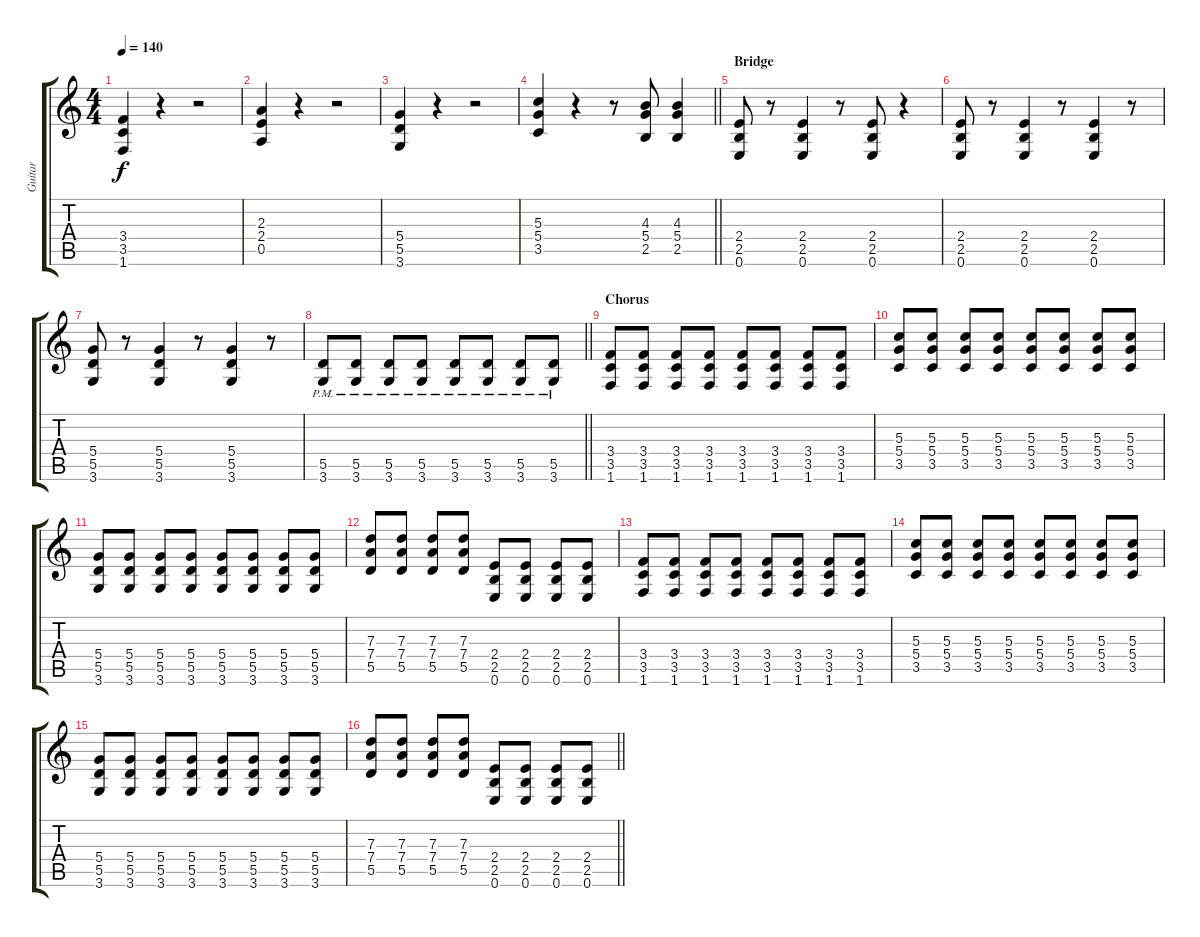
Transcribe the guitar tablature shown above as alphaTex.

\track ("Guitar" "Guitar") {instrument distortionguitar}
\staff {score tabs}
\tuning (E4 B3 G3 D3 A2 E2) {hide}
\ts (4 4)
\tempo 140
\clef g2
\ks c
(3.4 3.5 1.6).4{dy f} r.4 r.2 |
(2.3 2.4 0.5).4 r.4 r.2 |
(5.4 5.5 3.6).4 r.4 r.2 |
\barLineRight lightlight
(5.3 5.4 3.5).4 r.4 r.8 (4.3 5.4 2.5).8 (4.3 5.4 2.5).4 |
\section ("" "Bridge")
(2.4 2.5 0.6).8 r.8 (2.4 2.5 0.6).4 r.8 (2.4 2.5 0.6).8 r.4 |
(2.4 2.5 0.6).8 r.8 (2.4 2.5 0.6).4 r.8 (2.4 2.5 0.6).4 r.8 |
(5.4 5.5 3.6).8 r.8 (5.4 5.5 3.6).4 r.8 (5.4 5.5 3.6).4 r.8 |
\barLineRight lightlight
(5.5{pm} 3.6{pm}).8 (5.5{pm} 3.6{pm}).8 (5.5{pm} 3.6{pm}).8 (5.5{pm} 3.6{pm}).8 (5.5{pm} 3.6{pm}).8 (5.5{pm} 3.6{pm}).8 (5.5{pm} 3.6{pm}).8 (5.5{pm} 3.6{pm}).8 |
\section ("" "Chorus")
(3.4 3.5 1.6).8 (3.4 3.5 1.6).8 (3.4 3.5 1.6).8 (3.4 3.5 1.6).8 (3.4 3.5 1.6).8 (3.4 3.5 1.6).8 (3.4 3.5 1.6).8 (3.4 3.5 1.6).8 |
(5.3 5.4 3.5).8 (5.3 5.4 3.5).8 (5.3 5.4 3.5).8 (5.3 5.4 3.5).8 (5.3 5.4 3.5).8 (5.3 5.4 3.5).8 (5.3 5.4 3.5).8 (5.3 5.4 3.5).8 |
(5.4 5.5 3.6).8 (5.4 5.5 3.6).8 (5.4 5.5 3.6).8 (5.4 5.5 3.6).8 (5.4 5.5 3.6).8 (5.4 5.5 3.6).8 (5.4 5.5 3.6).8 (5.4 5.5 3.6).8 |
(7.3 7.4 5.5).8 (7.3 7.4 5.5).8 (7.3 7.4 5.5).8 (7.3 7.4 5.5).8 (2.4 2.5 0.6).8 (2.4 2.5 0.6).8 (2.4 2.5 0.6).8 (2.4 2.5 0.6).8 |
(3.4 3.5 1.6).8 (3.4 3.5 1.6).8 (3.4 3.5 1.6).8 (3.4 3.5 1.6).8 (3.4 3.5 1.6).8 (3.4 3.5 1.6).8 (3.4 3.5 1.6).8 (3.4 3.5 1.6).8 |
(5.3 5.4 3.5).8 (5.3 5.4 3.5).8 (5.3 5.4 3.5).8 (5.3 5.4 3.5).8 (5.3 5.4 3.5).8 (5.3 5.4 3.5).8 (5.3 5.4 3.5).8 (5.3 5.4 3.5).8 |
(5.4 5.5 3.6).8 (5.4 5.5 3.6).8 (5.4 5.5 3.6).8 (5.4 5.5 3.6).8 (5.4 5.5 3.6).8 (5.4 5.5 3.6).8 (5.4 5.5 3.6).8 (5.4 5.5 3.6).8 |
\barLineRight lightlight
(7.3 7.4 5.5).8 (7.3 7.4 5.5).8 (7.3 7.4 5.5).8 (7.3 7.4 5.5).8 (2.4 2.5 0.6).8 (2.4 2.5 0.6).8 (2.4 2.5 0.6).8 (2.4 2.5 0.6).8
